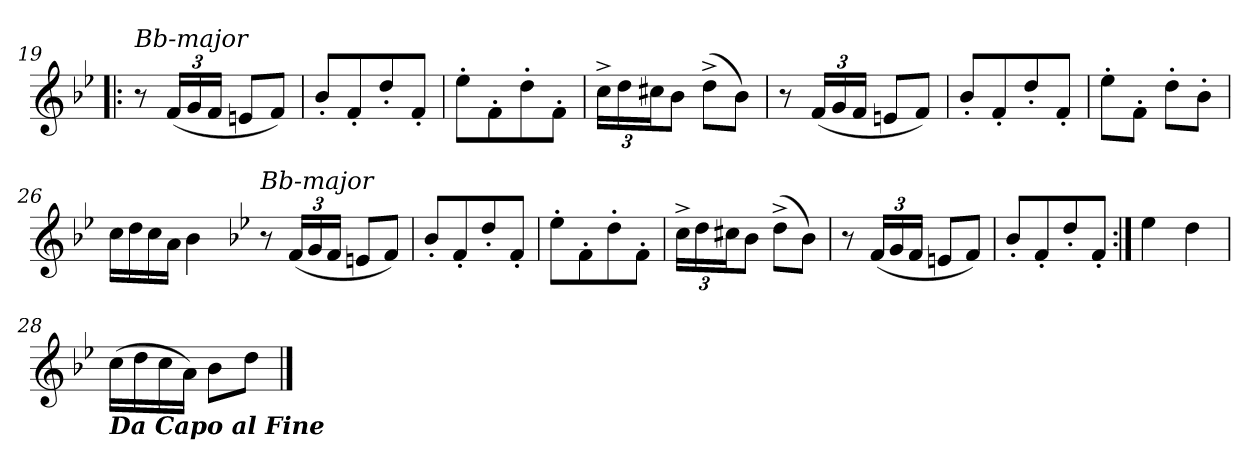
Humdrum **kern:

**kern
*part1
*staff1
*clefG2
*k[b-e-]
*B-:
=19!|:
!LO:TX:a:i:t=Bb-major
8r
(24fLL
24g
24fJJ
8enL
8fJ)
=20
8b-'L
8f'
8dd'
8f'J
=21
8ee-'L
8f'
8dd'
8f'J
=22
24cc^LL
24dd
24cc#XJ
8b-J
(8dd^L
8b-J)
=23
8r
(24fLL
24g
24fJJ
8enL
8fJ)
=24
8b-'L
8f'
8dd'
8f'J
=25
8ee-'L
8f'J
8dd'L
8b-'J
=26
16ccLL
16dd
16cc
16aJJ
4b-
*k[b-e-]
!LO:TX:a:i:t=Bb-major
8r
(24fLL
24g
24fJJ
8enL
8fJ)
=20
8b-'L
8f'
8dd'
8f'J
=21
8ee-'L
8f'
8dd'
8f'J
=22
24cc^LL
24dd
24cc#XJ
8b-J
(8dd^L
8b-J)
=23
8r
(24fLL
24g
24fJJ
8enL
8fJ)
=24
8b-'L
8f'
8dd'
8f'J
=27:|!
4ee-
4dd
=28
!LO:TX:b:Bi:t=Da Capo al Fine
(16ccLL
16dd
16cc
16aJJ)
8b-L
8ddJ
==
*-
